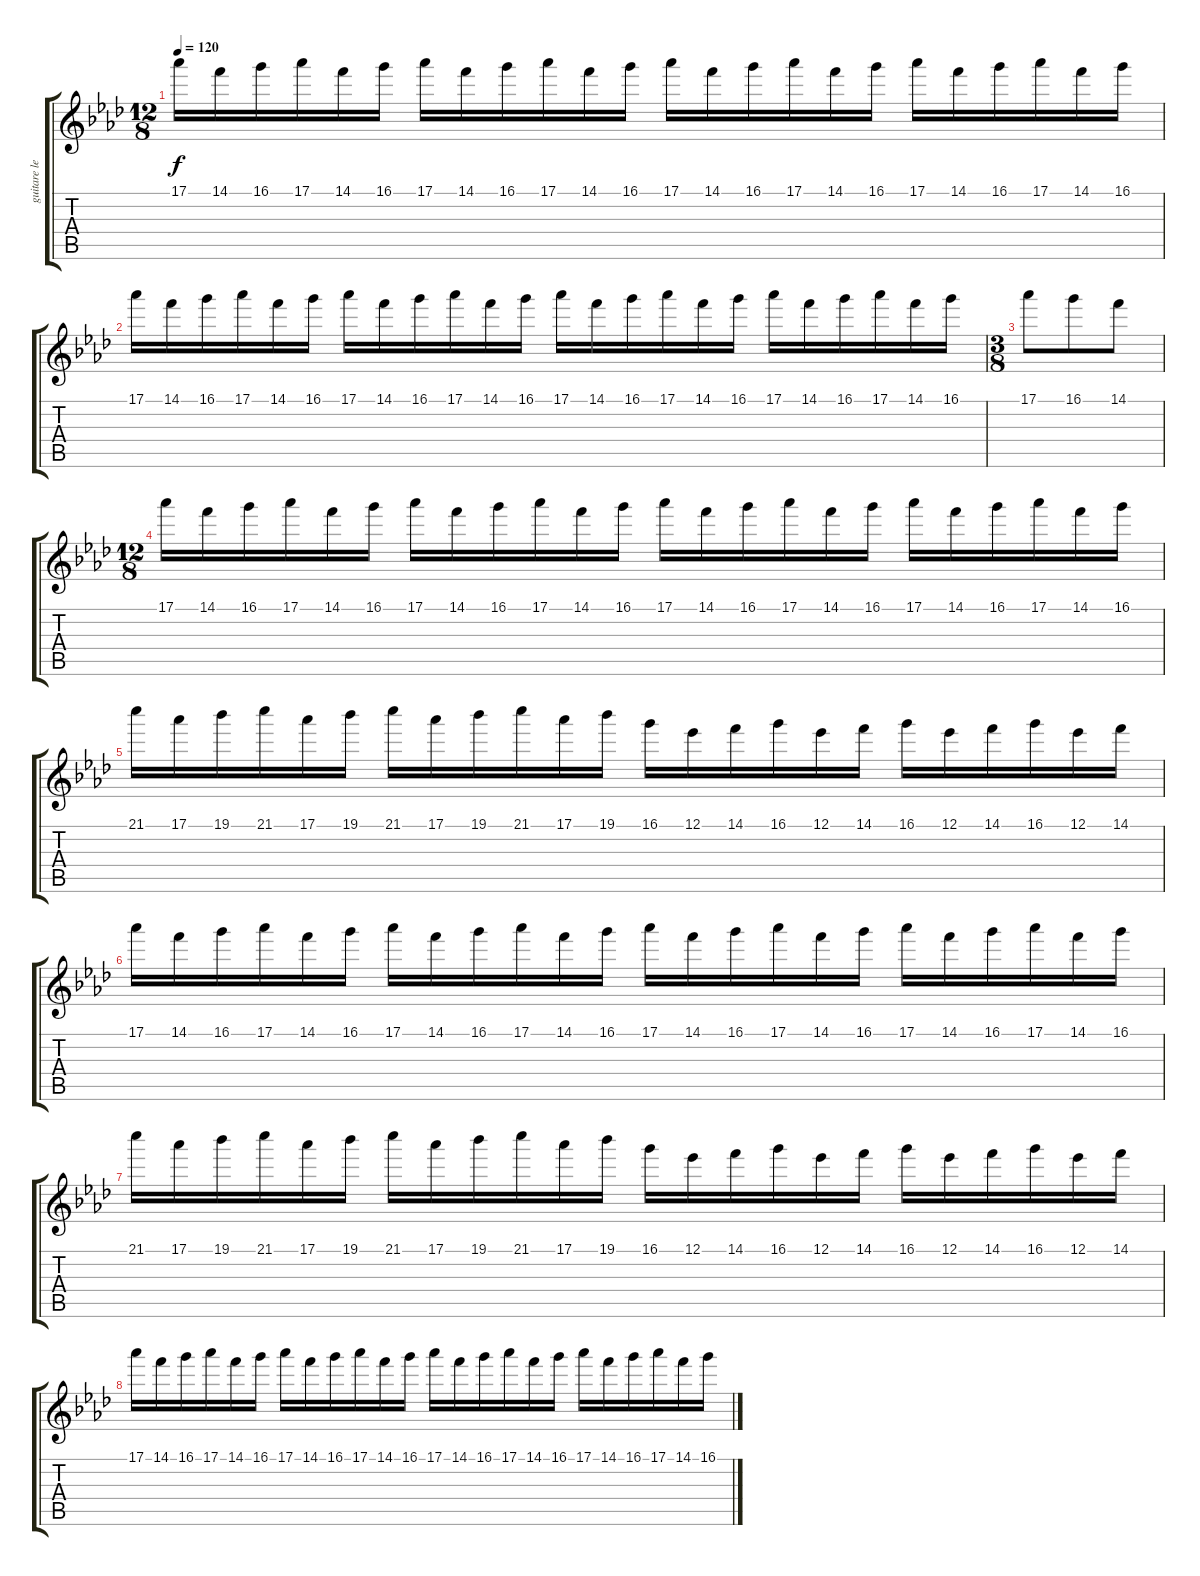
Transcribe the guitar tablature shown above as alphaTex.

\track ("guitare lead" "guitare le") {instrument distortionguitar}
\staff {score tabs}
\tuning (Eb4 Bb3 Gb3 Db3 Ab2 Eb2) {hide}
\ts (12 8)
\tempo 120
\clef g2
\ks fminor
17.1.16{dy f} 14.1.16 16.1.16 17.1.16 14.1.16 16.1.16 17.1.16 14.1.16 16.1.16 17.1.16 14.1.16 16.1.16 17.1.16 14.1.16 16.1.16 17.1.16 14.1.16 16.1.16 17.1.16 14.1.16 16.1.16 17.1.16 14.1.16 16.1.16 |
17.1.16 14.1.16 16.1.16 17.1.16 14.1.16 16.1.16 17.1.16 14.1.16 16.1.16 17.1.16 14.1.16 16.1.16 17.1.16 14.1.16 16.1.16 17.1.16 14.1.16 16.1.16 17.1.16 14.1.16 16.1.16 17.1.16 14.1.16 16.1.16 |
\ts (3 8)
17.1.8 16.1.8 14.1.8 |
\ts (12 8)
17.1.16{volume 13 instrument distortionguitar} 14.1.16 16.1.16 17.1.16 14.1.16 16.1.16 17.1.16 14.1.16 16.1.16 17.1.16 14.1.16 16.1.16 17.1.16 14.1.16 16.1.16 17.1.16 14.1.16 16.1.16 17.1.16 14.1.16 16.1.16 17.1.16 14.1.16 16.1.16 |
21.1.16 17.1.16 19.1.16 21.1.16 17.1.16 19.1.16 21.1.16 17.1.16 19.1.16 21.1.16 17.1.16 19.1.16 16.1.16 12.1.16 14.1.16 16.1.16 12.1.16 14.1.16 16.1.16 12.1.16 14.1.16 16.1.16 12.1.16 14.1.16 |
17.1.16 14.1.16 16.1.16 17.1.16 14.1.16 16.1.16 17.1.16 14.1.16 16.1.16 17.1.16 14.1.16 16.1.16 17.1.16 14.1.16 16.1.16 17.1.16 14.1.16 16.1.16 17.1.16 14.1.16 16.1.16 17.1.16 14.1.16 16.1.16 |
21.1.16 17.1.16 19.1.16 21.1.16 17.1.16 19.1.16 21.1.16 17.1.16 19.1.16 21.1.16 17.1.16 19.1.16 16.1.16 12.1.16 14.1.16 16.1.16 12.1.16 14.1.16 16.1.16 12.1.16 14.1.16 16.1.16 12.1.16 14.1.16 |
17.1.16{volume 13 instrument distortionguitar} 14.1.16 16.1.16 17.1.16 14.1.16 16.1.16 17.1.16 14.1.16 16.1.16 17.1.16 14.1.16 16.1.16 17.1.16 14.1.16 16.1.16 17.1.16 14.1.16 16.1.16 17.1.16 14.1.16 16.1.16 17.1.16 14.1.16 16.1.16
